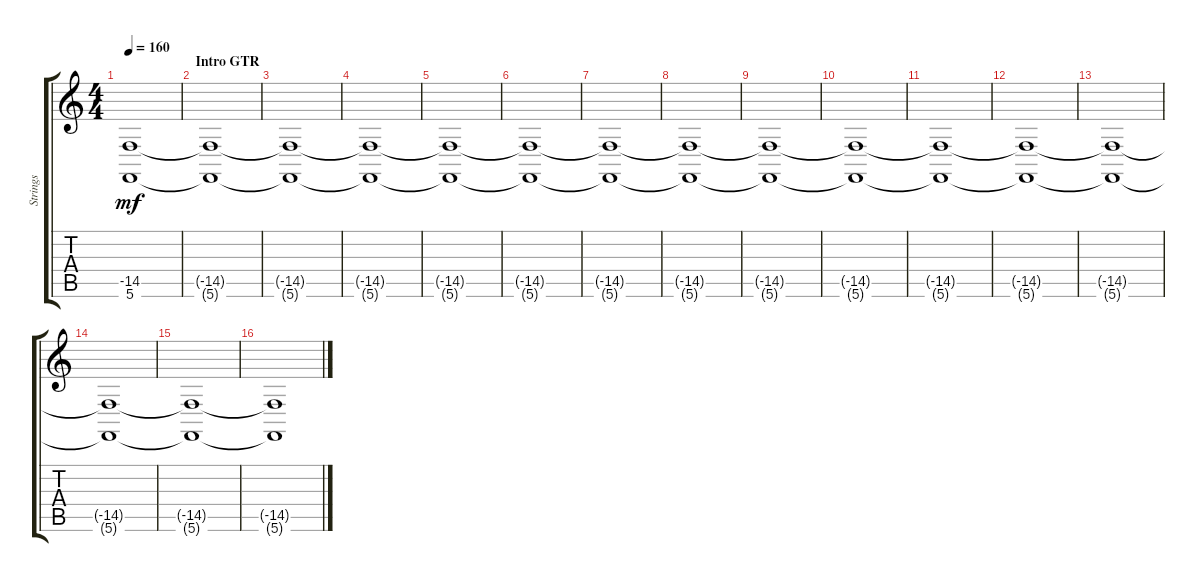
\track ("Strings" "Strings") {instrument electricguitarclean}
\staff {score tabs}
\tuning (D4 A3 F3 C3 G2 C2) {hide}
\ts (4 4)
\tempo 160
\clef g2
\ks aminor
(-14.5{t} 5.6{t}).1{dy mf} |
\section ("" "Intro GTR")
(-14.5{t} 5.6{t}).1 |
(-14.5{t} 5.6{t}).1 |
(-14.5{t} 5.6{t}).1 |
(-14.5{t} 5.6{t}).1 |
(-14.5{t} 5.6{t}).1 |
(-14.5{t} 5.6{t}).1 |
(-14.5{t} 5.6{t}).1 |
(-14.5{t} 5.6{t}).1 |
(-14.5{t} 5.6{t}).1 |
(-14.5{t} 5.6{t}).1 |
(-14.5{t} 5.6{t}).1 |
(-14.5{t} 5.6{t}).1 |
(-14.5{t} 5.6{t}).1 |
(-14.5{t} 5.6{t}).1 |
(-14.5{t} 5.6{t}).1
